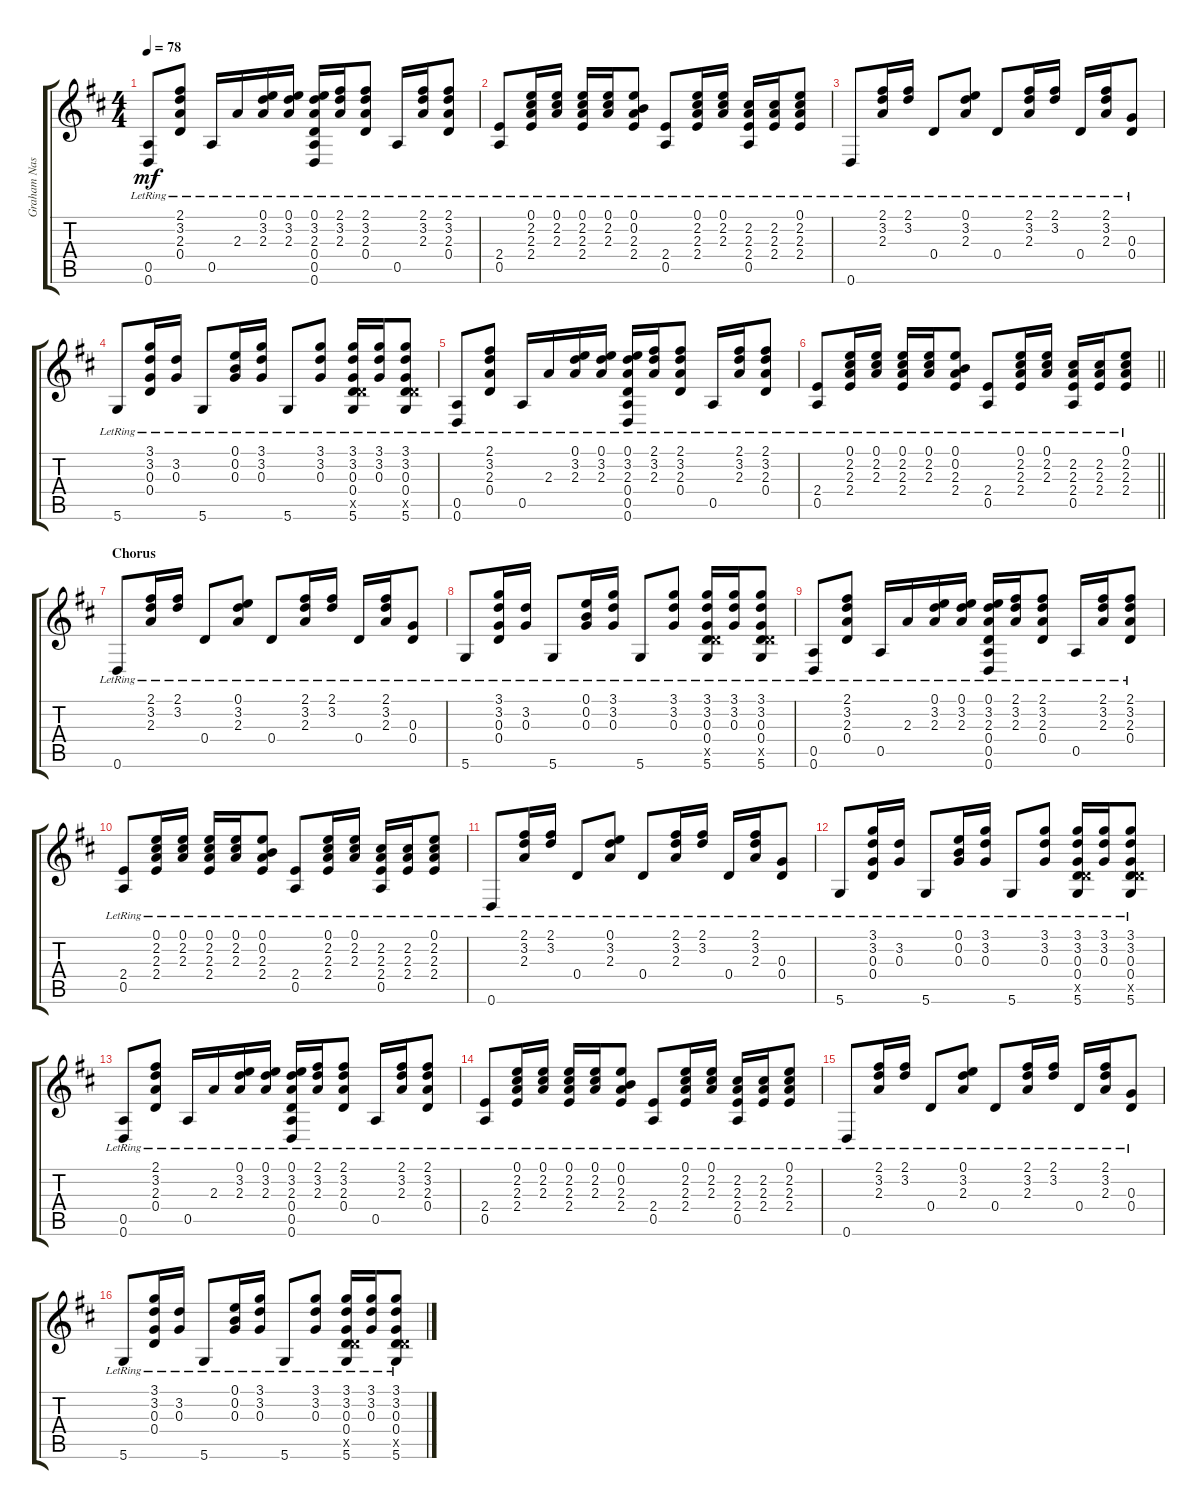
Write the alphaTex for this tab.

\track ("Graham Nash (rhy.)" "Graham Nas") {instrument acousticguitarsteel}
\staff {score tabs}
\tuning (E4 B3 G3 D3 A2 D2) {hide}
\ts (4 4)
\tempo 78
\clef g2
\ks d
(0.5{lr} 0.6{lr}).8{dy mf} (2.1{lr} 3.2{lr} 2.3{lr} 0.4{lr}).8 0.5{lr}.16 2.3{lr}.16 (0.1{lr} 3.2{lr} 2.3{lr}).16 (0.1{lr} 3.2{lr} 2.3{lr}).16 (0.1{lr} 3.2{lr} 2.3{lr} 0.4{lr} 0.5{lr} 0.6{lr}).16 (2.1{lr} 3.2{lr} 2.3{lr}).16 (2.1{lr} 3.2{lr} 2.3{lr} 0.4{lr}).8 0.5{lr}.16 (2.1{lr} 3.2{lr} 2.3{lr}).16 (2.1{lr} 3.2{lr} 2.3{lr} 0.4{lr}).8 |
(2.4{lr} 0.5{lr}).8 (0.1{lr} 2.2{lr} 2.3{lr} 2.4{lr}).16 (0.1{lr} 2.2{lr} 2.3{lr}).16 (0.1{lr} 2.2{lr} 2.3{lr} 2.4{lr}).16 (0.1{lr} 2.2{lr} 2.3{lr}).16 (0.1{lr} 0.2{lr} 2.3{lr} 2.4{lr}).8 (2.4{lr} 0.5{lr}).8 (0.1{lr} 2.2{lr} 2.3{lr} 2.4{lr}).16 (0.1{lr} 2.2{lr} 2.3{lr}).16 (2.2{lr} 2.3{lr} 2.4{lr} 0.5{lr}).16 (2.2{lr} 2.3{lr} 2.4{lr}).16 (0.1{lr} 2.2{lr} 2.3{lr} 2.4{lr}).8 |
0.6{lr}.8 (2.1{lr} 3.2{lr} 2.3{lr}).16 (2.1{lr} 3.2{lr}).16 0.4{lr}.8 (0.1{lr} 3.2{lr} 2.3{lr}).8{beam split} 0.4{lr}.8{beam merge} (2.1{lr} 3.2{lr} 2.3{lr}).16 (2.1{lr} 3.2{lr}).16{beam split} 0.4{lr}.16{beam merge} (2.1{lr} 3.2{lr} 2.3{lr}).16 (0.3{lr} 0.4{lr}).8 |
5.6{lr}.8 (3.1{lr} 3.2{lr} 0.3{lr} 0.4{lr}).16 (3.2{lr} 0.3{lr}).16 5.6{lr}.8 (0.1{lr} 0.2{lr} 0.3{lr}).16 (3.1{lr} 3.2{lr} 0.3{lr}).16 5.6{lr}.8 (3.1{lr} 3.2{lr} 0.3{lr}).8 (3.1{lr} 3.2{lr} 0.3{lr} 0.4{lr} 5.5{x} 5.6{lr}).16 (3.1{lr} 3.2{lr} 0.3{lr}).16 (3.1{lr} 3.2{lr} 0.3{lr} 0.4{lr} 5.5{x} 5.6{lr}).8 |
(0.5{lr} 0.6{lr}).8 (2.1{lr} 3.2{lr} 2.3{lr} 0.4{lr}).8 0.5{lr}.16 2.3{lr}.16 (0.1{lr} 3.2{lr} 2.3{lr}).16 (0.1{lr} 3.2{lr} 2.3{lr}).16 (0.1{lr} 3.2{lr} 2.3{lr} 0.4{lr} 0.5{lr} 0.6{lr}).16 (2.1{lr} 3.2{lr} 2.3{lr}).16 (2.1{lr} 3.2{lr} 2.3{lr} 0.4{lr}).8 0.5{lr}.16 (2.1{lr} 3.2{lr} 2.3{lr}).16 (2.1{lr} 3.2{lr} 2.3{lr} 0.4{lr}).8 |
\barLineRight lightlight
(2.4{lr} 0.5{lr}).8 (0.1{lr} 2.2{lr} 2.3{lr} 2.4{lr}).16 (0.1{lr} 2.2{lr} 2.3{lr}).16 (0.1{lr} 2.2{lr} 2.3{lr} 2.4{lr}).16 (0.1{lr} 2.2{lr} 2.3{lr}).16 (0.1{lr} 0.2{lr} 2.3{lr} 2.4{lr}).8 (2.4{lr} 0.5{lr}).8 (0.1{lr} 2.2{lr} 2.3{lr} 2.4{lr}).16 (0.1{lr} 2.2{lr} 2.3{lr}).16 (2.2{lr} 2.3{lr} 2.4{lr} 0.5{lr}).16 (2.2{lr} 2.3{lr} 2.4{lr}).16 (0.1{lr} 2.2{lr} 2.3{lr} 2.4{lr}).8 |
\section ("" "Chorus")
0.6{lr}.8 (2.1{lr} 3.2{lr} 2.3{lr}).16 (2.1{lr} 3.2{lr}).16 0.4{lr}.8 (0.1{lr} 3.2{lr} 2.3{lr}).8{beam split} 0.4{lr}.8{beam merge} (2.1{lr} 3.2{lr} 2.3{lr}).16 (2.1{lr} 3.2{lr}).16{beam split} 0.4{lr}.16{beam merge} (2.1{lr} 3.2{lr} 2.3{lr}).16 (0.3{lr} 0.4{lr}).8 |
5.6{lr}.8 (3.1{lr} 3.2{lr} 0.3{lr} 0.4{lr}).16 (3.2{lr} 0.3{lr}).16 5.6{lr}.8 (0.1{lr} 0.2{lr} 0.3{lr}).16 (3.1{lr} 3.2{lr} 0.3{lr}).16 5.6{lr}.8 (3.1{lr} 3.2{lr} 0.3{lr}).8 (3.1{lr} 3.2{lr} 0.3{lr} 0.4{lr} 5.5{x} 5.6{lr}).16 (3.1{lr} 3.2{lr} 0.3{lr}).16 (3.1{lr} 3.2{lr} 0.3{lr} 0.4{lr} 5.5{x} 5.6{lr}).8 |
(0.5{lr} 0.6{lr}).8 (2.1{lr} 3.2{lr} 2.3{lr} 0.4{lr}).8 0.5{lr}.16 2.3{lr}.16 (0.1{lr} 3.2{lr} 2.3{lr}).16 (0.1{lr} 3.2{lr} 2.3{lr}).16 (0.1{lr} 3.2{lr} 2.3{lr} 0.4{lr} 0.5{lr} 0.6{lr}).16 (2.1{lr} 3.2{lr} 2.3{lr}).16 (2.1{lr} 3.2{lr} 2.3{lr} 0.4{lr}).8 0.5{lr}.16 (2.1{lr} 3.2{lr} 2.3{lr}).16 (2.1{lr} 3.2{lr} 2.3{lr} 0.4{lr}).8 |
(2.4{lr} 0.5{lr}).8 (0.1{lr} 2.2{lr} 2.3{lr} 2.4{lr}).16 (0.1{lr} 2.2{lr} 2.3{lr}).16 (0.1{lr} 2.2{lr} 2.3{lr} 2.4{lr}).16 (0.1{lr} 2.2{lr} 2.3{lr}).16 (0.1{lr} 0.2{lr} 2.3{lr} 2.4{lr}).8 (2.4{lr} 0.5{lr}).8 (0.1{lr} 2.2{lr} 2.3{lr} 2.4{lr}).16 (0.1{lr} 2.2{lr} 2.3{lr}).16 (2.2{lr} 2.3{lr} 2.4{lr} 0.5{lr}).16 (2.2{lr} 2.3{lr} 2.4{lr}).16 (0.1{lr} 2.2{lr} 2.3{lr} 2.4{lr}).8 |
0.6{lr}.8 (2.1{lr} 3.2{lr} 2.3{lr}).16 (2.1{lr} 3.2{lr}).16 0.4{lr}.8 (0.1{lr} 3.2{lr} 2.3{lr}).8{beam split} 0.4{lr}.8{beam merge} (2.1{lr} 3.2{lr} 2.3{lr}).16 (2.1{lr} 3.2{lr}).16{beam split} 0.4{lr}.16{beam merge} (2.1{lr} 3.2{lr} 2.3{lr}).16 (0.3{lr} 0.4{lr}).8 |
5.6{lr}.8 (3.1{lr} 3.2{lr} 0.3{lr} 0.4{lr}).16 (3.2{lr} 0.3{lr}).16 5.6{lr}.8 (0.1{lr} 0.2{lr} 0.3{lr}).16 (3.1{lr} 3.2{lr} 0.3{lr}).16 5.6{lr}.8 (3.1{lr} 3.2{lr} 0.3{lr}).8 (3.1{lr} 3.2{lr} 0.3{lr} 0.4{lr} 5.5{x} 5.6{lr}).16 (3.1{lr} 3.2{lr} 0.3{lr}).16 (3.1{lr} 3.2{lr} 0.3{lr} 0.4{lr} 5.5{x} 5.6{lr}).8 |
(0.5{lr} 0.6{lr}).8 (2.1{lr} 3.2{lr} 2.3{lr} 0.4{lr}).8 0.5{lr}.16 2.3{lr}.16 (0.1{lr} 3.2{lr} 2.3{lr}).16 (0.1{lr} 3.2{lr} 2.3{lr}).16 (0.1{lr} 3.2{lr} 2.3{lr} 0.4{lr} 0.5{lr} 0.6{lr}).16 (2.1{lr} 3.2{lr} 2.3{lr}).16 (2.1{lr} 3.2{lr} 2.3{lr} 0.4{lr}).8 0.5{lr}.16 (2.1{lr} 3.2{lr} 2.3{lr}).16 (2.1{lr} 3.2{lr} 2.3{lr} 0.4{lr}).8 |
(2.4{lr} 0.5{lr}).8 (0.1{lr} 2.2{lr} 2.3{lr} 2.4{lr}).16 (0.1{lr} 2.2{lr} 2.3{lr}).16 (0.1{lr} 2.2{lr} 2.3{lr} 2.4{lr}).16 (0.1{lr} 2.2{lr} 2.3{lr}).16 (0.1{lr} 0.2{lr} 2.3{lr} 2.4{lr}).8 (2.4{lr} 0.5{lr}).8 (0.1{lr} 2.2{lr} 2.3{lr} 2.4{lr}).16 (0.1{lr} 2.2{lr} 2.3{lr}).16 (2.2{lr} 2.3{lr} 2.4{lr} 0.5{lr}).16 (2.2{lr} 2.3{lr} 2.4{lr}).16 (0.1{lr} 2.2{lr} 2.3{lr} 2.4{lr}).8 |
0.6{lr}.8 (2.1{lr} 3.2{lr} 2.3{lr}).16 (2.1{lr} 3.2{lr}).16 0.4{lr}.8 (0.1{lr} 3.2{lr} 2.3{lr}).8{beam split} 0.4{lr}.8{beam merge} (2.1{lr} 3.2{lr} 2.3{lr}).16 (2.1{lr} 3.2{lr}).16{beam split} 0.4{lr}.16{beam merge} (2.1{lr} 3.2{lr} 2.3{lr}).16 (0.3{lr} 0.4{lr}).8 |
5.6{lr}.8 (3.1{lr} 3.2{lr} 0.3{lr} 0.4{lr}).16 (3.2{lr} 0.3{lr}).16 5.6{lr}.8 (0.1{lr} 0.2{lr} 0.3{lr}).16 (3.1{lr} 3.2{lr} 0.3{lr}).16 5.6{lr}.8 (3.1{lr} 3.2{lr} 0.3{lr}).8 (3.1{lr} 3.2{lr} 0.3{lr} 0.4{lr} 5.5{x} 5.6{lr}).16 (3.1{lr} 3.2{lr} 0.3{lr}).16 (3.1{lr} 3.2{lr} 0.3{lr} 0.4{lr} 5.5{x} 5.6{lr}).8
